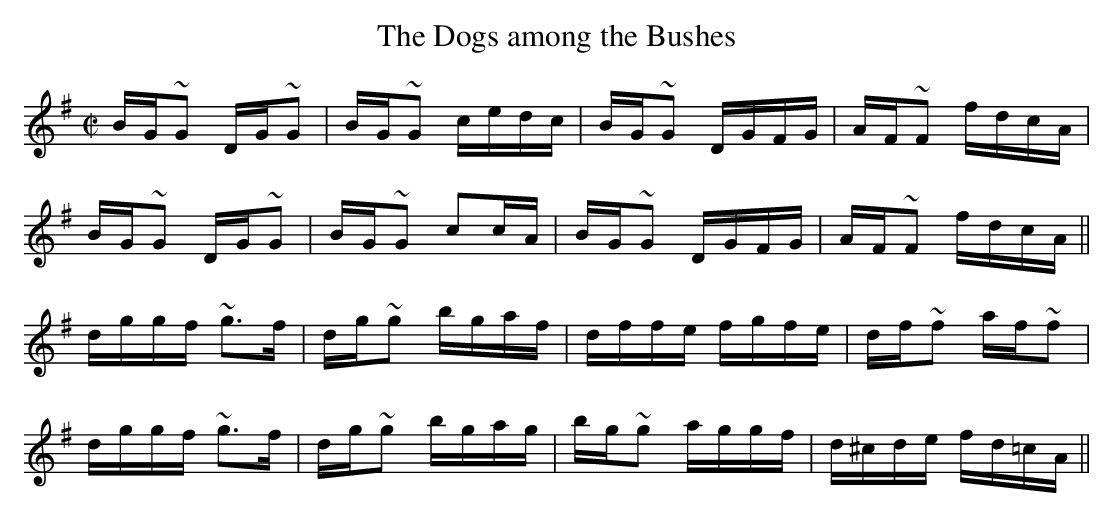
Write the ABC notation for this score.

X:1
T:Dogs among the Bushes, The
M:C|
L:1/16
K:G
BG~G2 DG~G2|BG~G2 cedc|BG~G2 DGFG|AF~F2 fdcA|
BG~G2 DG~G2|BG~G2 c2cA|BG~G2 DGFG|AF~F2 fdcA||
dggf ~g3f|dg~g2 bgaf|dffe fgfe|df~f2 af~f2|
dggf ~g3f|dg~g2 bgag|bg~g2 aggf|d^cde fd=cA||
